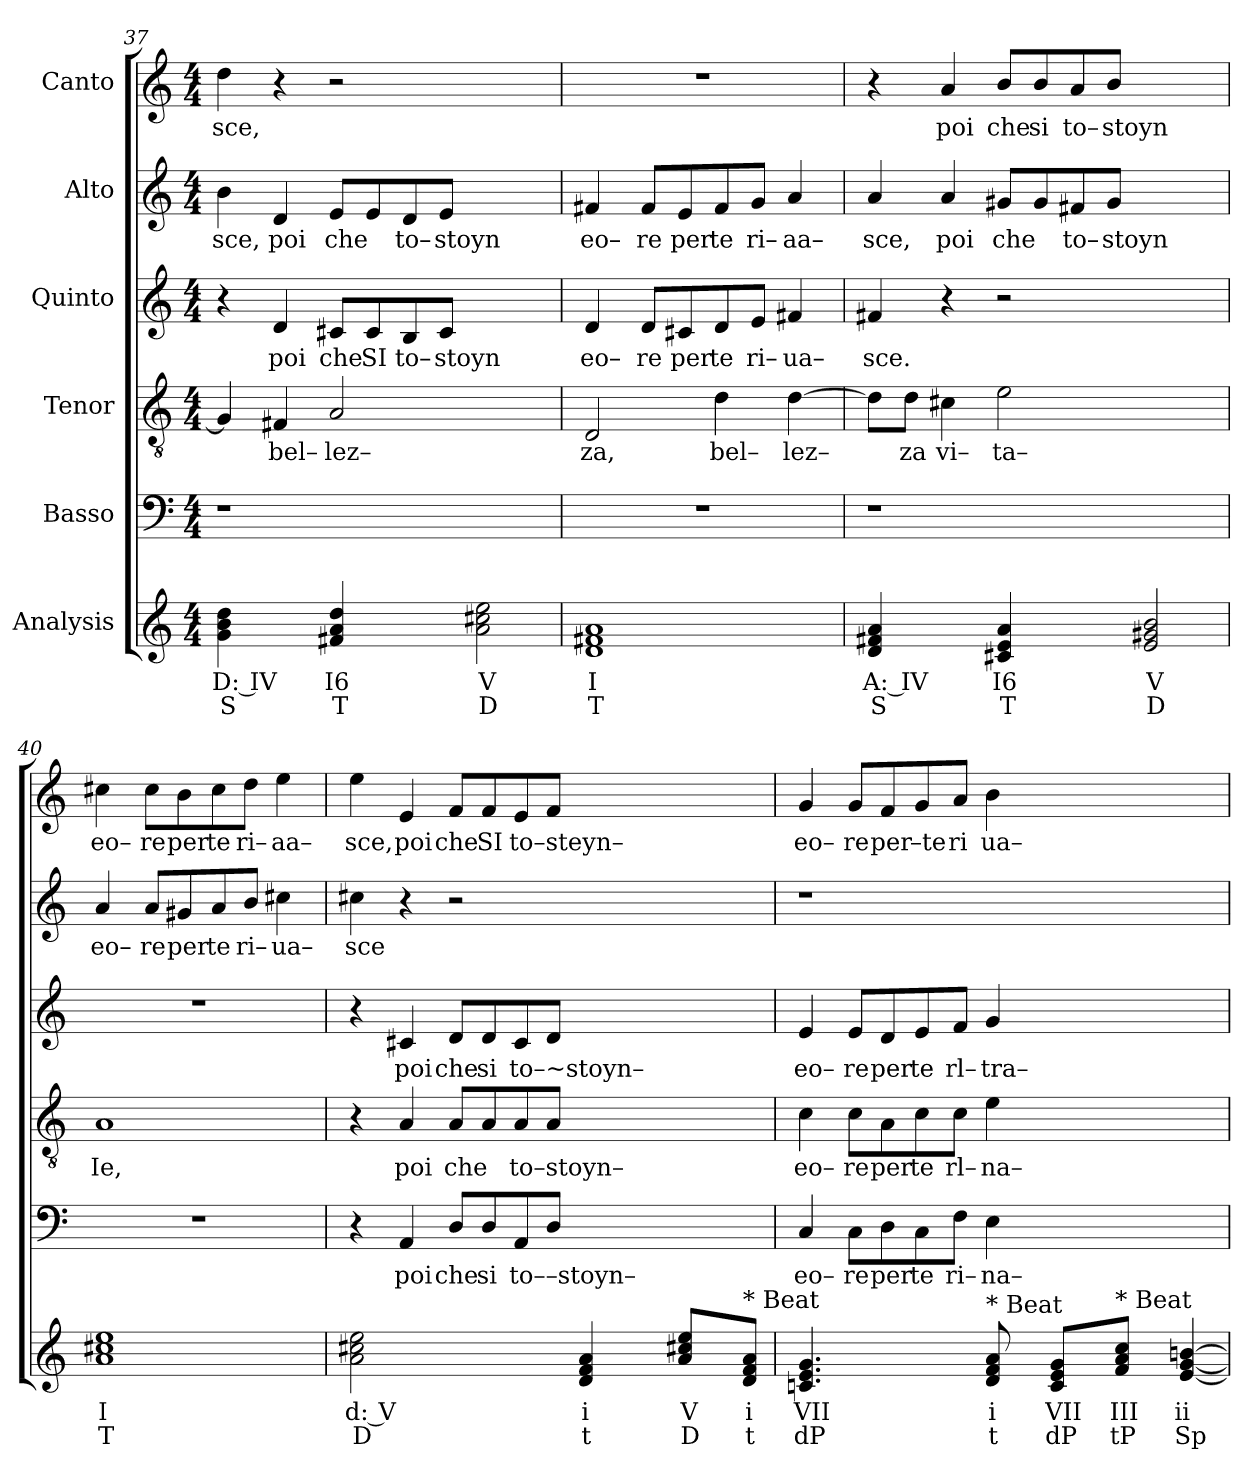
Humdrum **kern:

**kern	**text	**text	**kern	**text	**kern	**text	**kern	**text	**kern	**text	**kern	**text
*part6	*part6	*part6	*part5	*part5	*part4	*part4	*part3	*part3	*part2	*part2	*part1	*part1
*staff6	*staff6	*staff6	*staff5	*staff5	*staff4	*staff4	*staff3	*staff3	*staff2	*staff2	*staff1	*staff1
*I"Analysis	*	*	*I"Basso	*	*I"Tenor	*	*I"Quinto	*	*I"Alto	*	*I"Canto	*
*	*	*	*clefF4	*	*clefGv2	*	*clefG2	*	*clefG2	*	*clefG2	*
*k[]	*	*	*k[]	*	*k[]	*	*k[]	*	*k[]	*	*k[]	*
*M4/4	*	*	*M4/4	*	*M4/4	*	*M4/4	*	*M4/4	*	*M4/4	*
=37	=37	=37	=37	=37	=37	=37	=37	=37	=37	=37	=37	=37
!	!	!	!	!	!	!	!	!	!	!LO:LY:b	!	!
!	!	!	!	!	!	!	!	!	!	!	!	!LO:LY:b
4g 4b 4dd	D: IV	S	1r	.	4G/]	.	4r	.	4b\	sce,	4dd\	sce,
!	!	!	!	!	!	!LO:LY:b	!	!	!	!	!	!
!	!	!	!	!	!	!	!	!LO:LY:b	!	!	!	!
!	!	!	!	!	!	!	!	!	!	!LO:LY:b	!	!
4ryy	.	.	.	.	4F#X/	bel–	4d/	poi	4d/	poi	4r	.
!	!	!	!	!	!	!LO:LY:b	!	!	!	!	!	!
!	!	!	!	!	!	!	!	!LO:LY:b	!	!	!	!
!	!	!	!	!	!	!	!	!	!	!LO:LY:b	!	!
4f#X 4a 4dd	I6	T	.	.	2A/	lez–	8c#X/L	che	8e/L	che	2r	.
!	!	!	!	!	!	!	!	!LO:LY:b	!	!	!	!
.	.	.	.	.	.	.	8c#/	SI	8e/	.	.	.
!	!	!	!	!	!	!	!	!LO:LY:b	!	!	!	!
!	!	!	!	!	!	!	!	!	!	!LO:LY:b	!	!
4ryy	.	.	.	.	.	.	8B/	to–	8d/	to–	.	.
!	!	!	!	!	!	!	!	!LO:LY:b	!	!	!	!
!	!	!	!	!	!	!	!	!	!	!LO:LY:b	!	!
.	.	.	.	.	.	.	8c#/J	stoyn	8e/J	stoyn	.	.
2a 2cc#X 2ee	V	D	2ryy	.	2ryy	.	2ryy	.	2ryy	.	2ryy	.
=38	=38	=38	=38	=38	=38	=38	=38	=38	=38	=38	=38	=38
!	!	!	!	!	!	!LO:LY:b	!	!	!	!	!	!
!	!	!	!	!	!	!	!	!LO:LY:b	!	!	!	!
!	!	!	!	!	!	!	!	!	!	!LO:LY:b	!	!
1d 1f#X 1a	I	T	1r	.	2D/	za,	4d/	eo–	4f#X/	eo–	1r	.
!	!	!	!	!	!	!	!	!LO:LY:b	!	!	!	!
!	!	!	!	!	!	!	!	!	!	!LO:LY:b	!	!
.	.	.	.	.	.	.	8d/L	re	8f#/L	re	.	.
!	!	!	!	!	!	!	!	!LO:LY:b	!	!	!	!
!	!	!	!	!	!	!	!	!	!	!LO:LY:b	!	!
.	.	.	.	.	.	.	8c#X/	per	8e/	per	.	.
!	!	!	!	!	!	!LO:LY:b	!	!	!	!	!	!
!	!	!	!	!	!	!	!	!LO:LY:b	!	!	!	!
!	!	!	!	!	!	!	!	!	!	!LO:LY:b	!	!
.	.	.	.	.	4d\	bel–	8d/	te	8f#/	te	.	.
!	!	!	!	!	!	!	!	!LO:LY:b	!	!	!	!
!	!	!	!	!	!	!	!	!	!	!LO:LY:b	!	!
.	.	.	.	.	.	.	8e/J	ri–	8g/J	ri–	.	.
!	!	!	!	!	!	!LO:LY:b	!	!	!	!	!	!
!	!	!	!	!	!	!	!	!LO:LY:b	!	!	!	!
!	!	!	!	!	!	!	!	!	!	!LO:LY:b	!	!
.	.	.	.	.	[4d\	lez–	4f#X/	ua–	4a/	aa–	.	.
=39	=39	=39	=39	=39	=39	=39	=39	=39	=39	=39	=39	=39
!	!	!	!	!	!	!	!	!LO:LY:b	!	!	!	!
!	!	!	!	!	!	!	!	!	!	!LO:LY:b	!	!
4d 4f#X 4a	A: IV	S	1r	.	8d\L]	.	4f#X/	sce.	4a/	sce,	4r	.
!	!	!	!	!	!	!LO:LY:b	!	!	!	!	!	!
.	.	.	.	.	8d\J	za	.	.	.	.	.	.
!	!	!	!	!	!	!LO:LY:b	!	!	!	!	!	!
!	!	!	!	!	!	!	!	!	!	!LO:LY:b	!	!
!	!	!	!	!	!	!	!	!	!	!	!	!LO:LY:b
4ryy	.	.	.	.	4c#X\	vi–	4r	.	4a/	poi	4a/	poi
!	!	!	!	!	!	!LO:LY:b	!	!	!	!	!	!
!	!	!	!	!	!	!	!	!	!	!LO:LY:b	!	!
!	!	!	!	!	!	!	!	!	!	!	!	!LO:LY:b
4c#X 4e 4a	I6	T	.	.	2e\	ta–	2r	.	8g#X/L	che	8b/L	che
!	!	!	!	!	!	!	!	!	!	!	!	!LO:LY:b
.	.	.	.	.	.	.	.	.	8g#/	.	8b/	si
!	!	!	!	!	!	!	!	!	!	!LO:LY:b	!	!
!	!	!	!	!	!	!	!	!	!	!	!	!LO:LY:b
4ryy	.	.	.	.	.	.	.	.	8f#X/	to–	8a/	to–
!	!	!	!	!	!	!	!	!	!	!LO:LY:b	!	!
!	!	!	!	!	!	!	!	!	!	!	!	!LO:LY:b
.	.	.	.	.	.	.	.	.	8g#/J	stoyn	8b/J	stoyn
2e 2g#X 2b	V	D	2ryy	.	2ryy	.	2ryy	.	2ryy	.	2ryy	.
=40	=40	=40	=40	=40	=40	=40	=40	=40	=40	=40	=40	=40
!	!	!	!	!	!	!LO:LY:b	!	!	!	!	!	!
!	!	!	!	!	!	!	!	!	!	!LO:LY:b	!	!
!	!	!	!	!	!	!	!	!	!	!	!	!LO:LY:b
1a 1cc#X 1ee	I	T	1r	.	1A	Ie,	1r	.	4a/	eo–	4cc#X\	eo–
!	!	!	!	!	!	!	!	!	!	!LO:LY:b	!	!
!	!	!	!	!	!	!	!	!	!	!	!	!LO:LY:b
.	.	.	.	.	.	.	.	.	8a/L	re	8cc#\L	re
!	!	!	!	!	!	!	!	!	!	!LO:LY:b	!	!
!	!	!	!	!	!	!	!	!	!	!	!	!LO:LY:b
.	.	.	.	.	.	.	.	.	8g#X/	per	8b\	per
!	!	!	!	!	!	!	!	!	!	!LO:LY:b	!	!
!	!	!	!	!	!	!	!	!	!	!	!	!LO:LY:b
.	.	.	.	.	.	.	.	.	8a/	te	8cc#\	te
!	!	!	!	!	!	!	!	!	!	!LO:LY:b	!	!
!	!	!	!	!	!	!	!	!	!	!	!	!LO:LY:b
.	.	.	.	.	.	.	.	.	8b/J	ri–	8dd\J	ri–
!	!	!	!	!	!	!	!	!	!	!LO:LY:b	!	!
!	!	!	!	!	!	!	!	!	!	!	!	!LO:LY:b
.	.	.	.	.	.	.	.	.	4cc#X\	ua–	4ee\	aa–
=41	=41	=41	=41	=41	=41	=41	=41	=41	=41	=41	=41	=41
!	!	!	!	!	!	!	!	!	!	!LO:LY:b	!	!
!	!	!	!	!	!	!	!	!	!	!	!	!LO:LY:b
2a 2cc#X 2ee	d: V	D	4r	.	4r	.	4r	.	4cc#X\	sce	4ee\	sce,
!	!	!	!	!LO:LY:b	!	!	!	!	!	!	!	!
!	!	!	!	!	!	!LO:LY:b	!	!	!	!	!	!
!	!	!	!	!	!	!	!	!LO:LY:b	!	!	!	!
!	!	!	!	!	!	!	!	!	!	!	!	!LO:LY:b
.	.	.	4AA/	poi	4A/	poi	4c#X/	poi	4r	.	4e/	poi
!	!	!	!	!LO:LY:b	!	!	!	!	!	!	!	!
!	!	!	!	!	!	!LO:LY:b	!	!	!	!	!	!
!	!	!	!	!	!	!	!	!LO:LY:b	!	!	!	!
!	!	!	!	!	!	!	!	!	!	!	!	!LO:LY:b
2ryy	.	.	8D/L	che	8A/L	che	8d/L	che	2r	.	8f/L	che
!	!	!	!	!LO:LY:b	!	!	!	!	!	!	!	!
!	!	!	!	!	!	!	!	!LO:LY:b	!	!	!	!
!	!	!	!	!	!	!	!	!	!	!	!	!LO:LY:b
.	.	.	8D/	si	8A/	.	8d/	si	.	.	8f/	SI
!	!	!	!	!LO:LY:b	!	!	!	!	!	!	!	!
!	!	!	!	!	!	!LO:LY:b	!	!	!	!	!	!
!	!	!	!	!	!	!	!	!LO:LY:b	!	!	!	!
!	!	!	!	!	!	!	!	!	!	!	!	!LO:LY:b
.	.	.	8AA/	to––stoyn–	8A/	to–stoyn–	8c#/	to–~stoyn–	.	.	8e/	to–steyn–
.	.	.	8D/J	.	8A/J	.	8d/J	.	.	.	8f/J	.
4d 4f 4a	i	t	2..ryy	.	2..ryy	.	2..ryy	.	2..ryy	.	2..ryy	.
4ryy	.	.	.	.	.	.	.	.	.	.	.	.
8a 8cc#X 8eeL	V	D	.	.	.	.	.	.	.	.	.	.
8ryy	.	.	.	.	.	.	.	.	.	.	.	.
!LO:TX:a:t=* Beat	!	!	!	!	!	!	!	!	!	!	!	!
8d 8f 8aJ	i	t	.	.	.	.	.	.	.	.	.	.
=42	=42	=42	=42	=42	=42	=42	=42	=42	=42	=42	=42	=42
!	!	!	!	!LO:LY:b	!	!	!	!	!	!	!	!
!	!	!	!	!	!	!LO:LY:b	!	!	!	!	!	!
!	!	!	!	!	!	!	!	!LO:LY:b	!	!	!	!
!	!	!	!	!	!	!	!	!	!	!	!	!LO:LY:b
4.cn 4.e 4.g	VII	dP	4C/	eo–	4c\	eo–	4e/	eo–	1r	.	4g/	eo–
!	!	!	!	!LO:LY:b	!	!	!	!	!	!	!	!
!	!	!	!	!	!	!LO:LY:b	!	!	!	!	!	!
!	!	!	!	!	!	!	!	!LO:LY:b	!	!	!	!
!	!	!	!	!	!	!	!	!	!	!	!	!LO:LY:b
.	.	.	8C\L	re	8c\L	re	8e/L	re	.	.	8g/L	re
!	!	!	!	!LO:LY:b	!	!	!	!	!	!	!	!
!	!	!	!	!	!	!LO:LY:b	!	!	!	!	!	!
!	!	!	!	!	!	!	!	!LO:LY:b	!	!	!	!
!	!	!	!	!	!	!	!	!	!	!	!	!LO:LY:b
4.ryy	.	.	8D\	per	8A\	per	8d/	per	.	.	8f/	per
!	!	!	!	!LO:LY:b	!	!	!	!	!	!	!	!
!	!	!	!	!	!	!LO:LY:b	!	!	!	!	!	!
!	!	!	!	!	!	!	!	!LO:LY:b	!	!	!	!
!	!	!	!	!	!	!	!	!	!	!	!	!LO:LY:b
.	.	.	8C\	te	8c\	te	8e/	te	.	.	8g/	–te
!	!	!	!	!LO:LY:b	!	!	!	!	!	!	!	!
!	!	!	!	!	!	!LO:LY:b	!	!	!	!	!	!
!	!	!	!	!	!	!	!	!LO:LY:b	!	!	!	!
!	!	!	!	!	!	!	!	!	!	!	!	!LO:LY:b
.	.	.	8F\J	ri–	8c\J	rl–	8f/J	rl–	.	.	8a/J	ri
!	!	!	!	!LO:LY:b	!	!	!	!	!	!	!	!
!	!	!	!	!	!	!LO:LY:b	!	!	!	!	!	!
!	!	!	!	!	!	!	!	!LO:LY:b	!	!	!	!
!LO:TX:a:t=* Beat	!	!	!	!	!	!	!	!	!	!	!	!
!	!	!	!	!	!	!	!	!	!	!	!	!LO:LY:b
8d 8f 8a	i	t	4E\	na–	4e\	na–	4g/	tra–	.	.	4b\	ua–
8ryy	.	.	.	.	.	.	.	.	.	.	.	.
8c 8e 8gL	VII	dP	2.ryy	.	2.ryy	.	2.ryy	.	2.ryy	.	2.ryy	.
8ryy	.	.	.	.	.	.	.	.	.	.	.	.
!LO:TX:a:t=* Beat	!	!	!	!	!	!	!	!	!	!	!	!
8f 8a 8ccJ	III	tP	.	.	.	.	.	.	.	.	.	.
8ryy	.	.	.	.	.	.	.	.	.	.	.	.
[4e [4g [4bn	ii	Sp	.	.	.	.	.	.	.	.	.	.
=	=	=	=	=	=	=	=	=	=	=	=	=
*-	*-	*-	*-	*-	*-	*-	*-	*-	*-	*-	*-	*-
